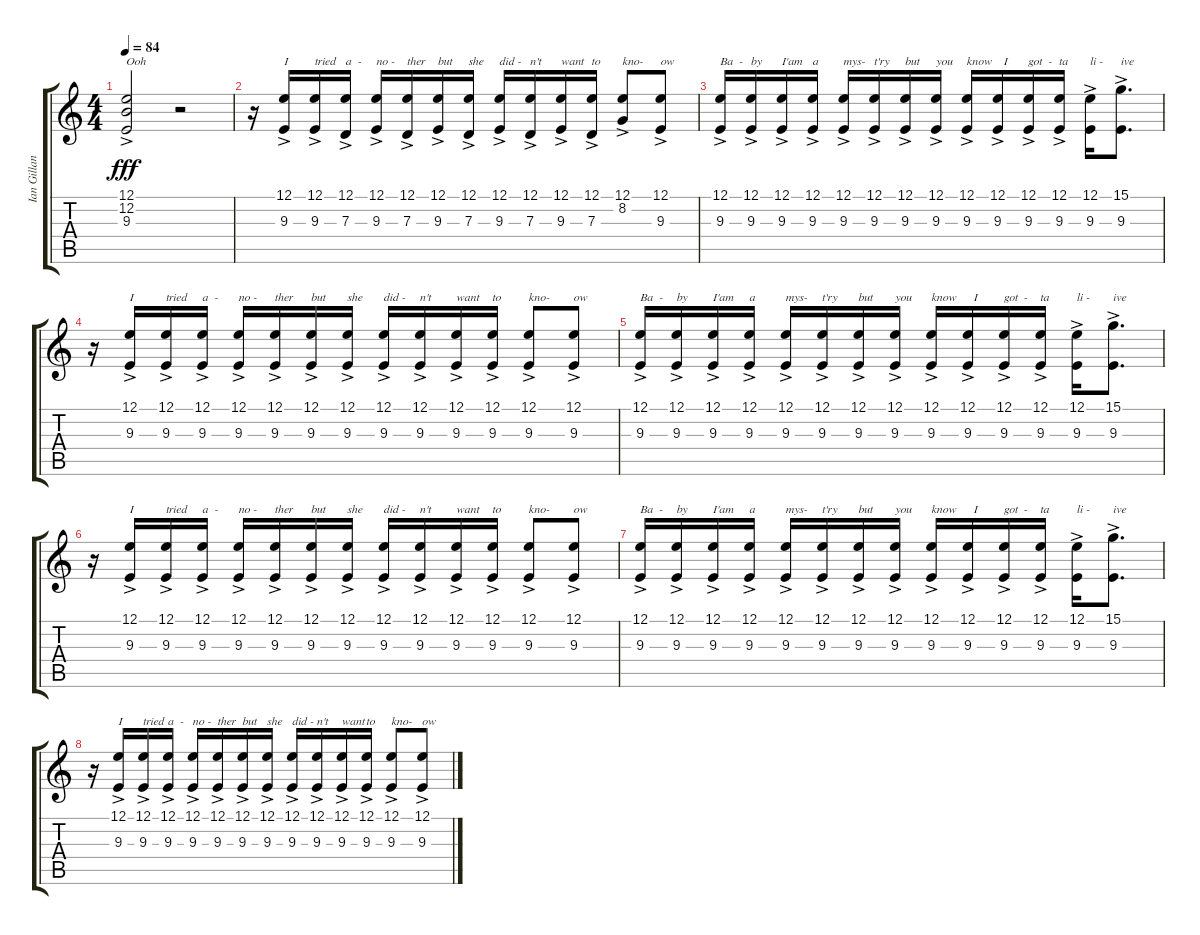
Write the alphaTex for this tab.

\track ("Ian Gillan" "Ian Gillan") {instrument oboe}
\staff {score tabs}
\tuning (E4 B3 G3 D3 A2 E2) {hide}
\ts (4 4)
\tempo 84
\clef g2
\ks c
(12.1{ac} 12.2{ac} 9.3).2{txt "Ooh" dy fff} r.2 |
r.16 (12.1{ac} 9.3).16{txt "I"} (12.1{ac} 9.3).16{txt "tried"} (12.1{ac} 7.3).16{txt "a  -"} (12.1{ac} 9.3).16{txt "no -"} (12.1{ac} 7.3).16{txt "ther"} (12.1{ac} 9.3).16{txt "but"} (12.1{ac} 7.3).16{txt "she"} (12.1{ac} 9.3).16{txt "did -"} (12.1{ac} 7.3).16{txt "n't"} (12.1{ac} 9.3).16{txt "want"} (12.1{ac} 7.3).16{txt "to"} (12.1{ac} 8.2).8{txt "kno-"} (12.1{ac} 9.3).8{txt "ow"} |
(12.1{ac} 9.3).16{txt "Ba  -"} (12.1{ac} 9.3).16{txt "by"} (12.1{ac} 9.3).16{txt "I'am"} (12.1{ac} 9.3).16{txt "a"} (12.1{ac} 9.3).16{txt "mys-"} (12.1{ac} 9.3).16{txt "t'ry"} (12.1{ac} 9.3).16{txt "but"} (12.1{ac} 9.3).16{txt "you"} (12.1{ac} 9.3).16{txt "know"} (12.1{ac} 9.3).16{txt "  I"} (12.1{ac} 9.3).16{txt "got  -"} (12.1{ac} 9.3).16{txt "ta"} (12.1{ac} 9.3).16{txt "li -"} (15.1{ac} 9.3).8{d txt "ive"} |
r.16 (12.1{ac} 9.3).16{txt "I"} (12.1{ac} 9.3).16{txt "tried"} (12.1{ac} 9.3).16{txt "a  -"} (12.1{ac} 9.3).16{txt "no -"} (12.1{ac} 9.3).16{txt "ther"} (12.1{ac} 9.3).16{txt "but"} (12.1{ac} 9.3).16{txt "she"} (12.1{ac} 9.3).16{txt "did -"} (12.1{ac} 9.3).16{txt "n't"} (12.1{ac} 9.3).16{txt "want"} (12.1{ac} 9.3).16{txt "to"} (12.1{ac} 9.3).8{txt "kno-"} (12.1{ac} 9.3).8{txt "ow"} |
(12.1{ac} 9.3).16{txt "Ba  -"} (12.1{ac} 9.3).16{txt "by"} (12.1{ac} 9.3).16{txt "I'am"} (12.1{ac} 9.3).16{txt "a"} (12.1{ac} 9.3).16{txt "mys-"} (12.1{ac} 9.3).16{txt "t'ry"} (12.1{ac} 9.3).16{txt "but"} (12.1{ac} 9.3).16{txt "you"} (12.1{ac} 9.3).16{txt "know"} (12.1{ac} 9.3).16{txt "  I"} (12.1{ac} 9.3).16{txt "got  -"} (12.1{ac} 9.3).16{txt "ta"} (12.1{ac} 9.3).16{txt "li -"} (15.1{ac} 9.3).8{d txt "ive"} |
r.16 (12.1{ac} 9.3).16{txt "I"} (12.1{ac} 9.3).16{txt "tried"} (12.1{ac} 9.3).16{txt "a  -"} (12.1{ac} 9.3).16{txt "no -"} (12.1{ac} 9.3).16{txt "ther"} (12.1{ac} 9.3).16{txt "but"} (12.1{ac} 9.3).16{txt "she"} (12.1{ac} 9.3).16{txt "did -"} (12.1{ac} 9.3).16{txt "n't"} (12.1{ac} 9.3).16{txt "want"} (12.1{ac} 9.3).16{txt "to"} (12.1{ac} 9.3).8{txt "kno-"} (12.1{ac} 9.3).8{txt "ow"} |
(12.1{ac} 9.3).16{txt "Ba  -"} (12.1{ac} 9.3).16{txt "by"} (12.1{ac} 9.3).16{txt "I'am"} (12.1{ac} 9.3).16{txt "a"} (12.1{ac} 9.3).16{txt "mys-"} (12.1{ac} 9.3).16{txt "t'ry"} (12.1{ac} 9.3).16{txt "but"} (12.1{ac} 9.3).16{txt "you"} (12.1{ac} 9.3).16{txt "know"} (12.1{ac} 9.3).16{txt "  I"} (12.1{ac} 9.3).16{txt "got  -"} (12.1{ac} 9.3).16{txt "ta"} (12.1{ac} 9.3).16{txt "li -"} (15.1{ac} 9.3).8{d txt "ive"} |
r.16 (12.1{ac} 9.3).16{txt "I"} (12.1{ac} 9.3).16{txt "tried"} (12.1{ac} 9.3).16{txt "a  -"} (12.1{ac} 9.3).16{txt "no -"} (12.1{ac} 9.3).16{txt "ther"} (12.1{ac} 9.3).16{txt "but"} (12.1{ac} 9.3).16{txt "she"} (12.1{ac} 9.3).16{txt "did -"} (12.1{ac} 9.3).16{txt "n't"} (12.1{ac} 9.3).16{txt "want"} (12.1{ac} 9.3).16{txt "to"} (12.1{ac} 9.3).8{txt "kno-"} (12.1{ac} 9.3).8{txt "ow"}
